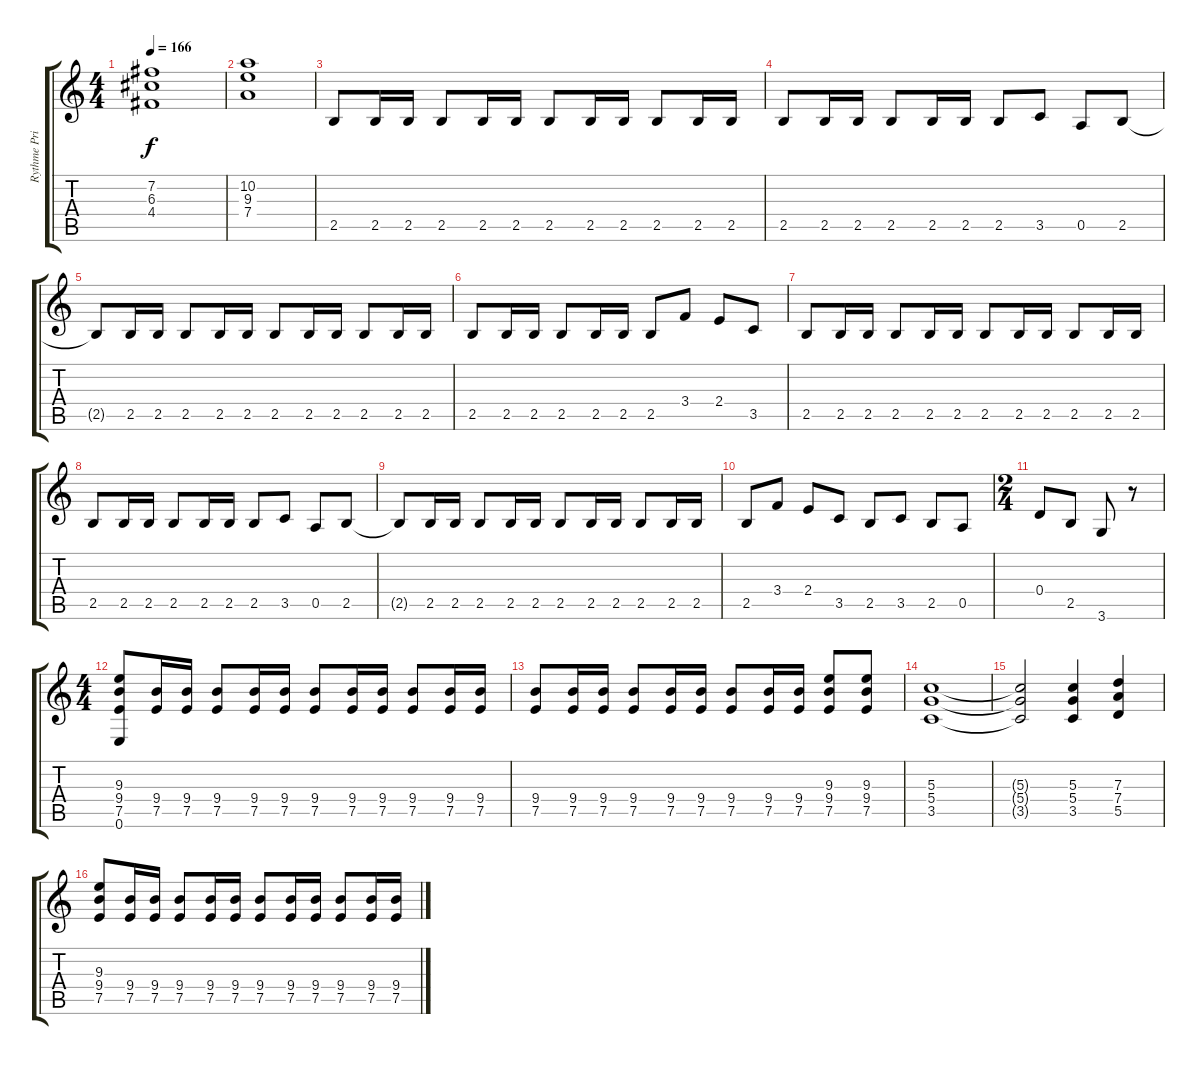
\track ("Rythme Principal" "Rythme Pri") {instrument distortionguitar}
\staff {score tabs}
\tuning (E4 B3 G3 D3 A2 E2) {hide}
\ts (4 4)
\tempo 166
\clef g2
\ks c
(7.2 6.3 4.4).1{dy f} |
(10.2 9.3 7.4).1 |
2.5.8{volume 13} 2.5.16 2.5.16 2.5.8 2.5.16 2.5.16 2.5.8 2.5.16 2.5.16 2.5.8 2.5.16 2.5.16 |
2.5.8 2.5.16 2.5.16 2.5.8 2.5.16 2.5.16 2.5.8 3.5.8 0.5.8 2.5.8 |
2.5{t}.8 2.5.16 2.5.16 2.5.8 2.5.16 2.5.16 2.5.8 2.5.16 2.5.16 2.5.8 2.5.16 2.5.16 |
2.5.8 2.5.16 2.5.16 2.5.8 2.5.16 2.5.16 2.5.8 3.4.8 2.4.8 3.5.8 |
2.5.8 2.5.16 2.5.16 2.5.8 2.5.16 2.5.16 2.5.8 2.5.16 2.5.16 2.5.8 2.5.16 2.5.16 |
2.5.8 2.5.16 2.5.16 2.5.8 2.5.16 2.5.16 2.5.8 3.5.8 0.5.8 2.5.8 |
2.5{t}.8 2.5.16 2.5.16 2.5.8 2.5.16 2.5.16 2.5.8 2.5.16 2.5.16 2.5.8 2.5.16 2.5.16 |
2.5.8 3.4.8 2.4.8 3.5.8 2.5.8 3.5.8 2.5.8 0.5.8 |
\ts (2 4)
0.4.8 2.5.8 3.6.8 r.8 |
\ts (4 4)
(9.3 9.4 7.5 0.6).8{volume 11} (9.4 7.5).16 (9.4 7.5).16 (9.4 7.5).8 (9.4 7.5).16 (9.4 7.5).16 (9.4 7.5).8 (9.4 7.5).16 (9.4 7.5).16 (9.4 7.5).8 (9.4 7.5).16 (9.4 7.5).16 |
(9.4 7.5).8 (9.4 7.5).16 (9.4 7.5).16 (9.4 7.5).8 (9.4 7.5).16 (9.4 7.5).16 (9.4 7.5).8 (9.4 7.5).16 (9.4 7.5).16 (9.3 9.4 7.5).8 (9.3 9.4 7.5).8 |
(5.3 5.4 3.5).1 |
(5.3{t} 5.4{t} 3.5{t}).2 (5.3 5.4 3.5).4 (7.3 7.4 5.5).4 |
(9.3 9.4 7.5).8 (9.4 7.5).16 (9.4 7.5).16 (9.4 7.5).8 (9.4 7.5).16 (9.4 7.5).16 (9.4 7.5).8 (9.4 7.5).16 (9.4 7.5).16 (9.4 7.5).8 (9.4 7.5).16 (9.4 7.5).16
